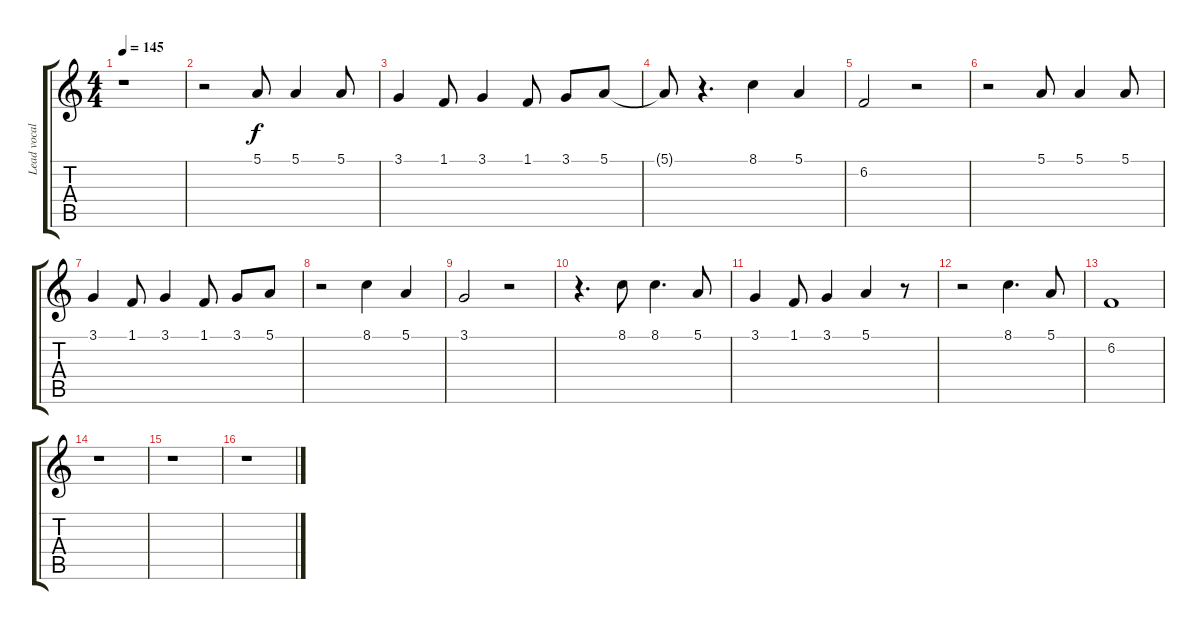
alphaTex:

\track ("Lead vocal" "Lead vocal") {instrument accordion}
\staff {score tabs}
\tuning (E4 B3 G3 D3 A2 E2) {hide}
\ts (4 4)
\tempo 145
\clef g2
\ks c
r.1{dy f} |
r.2 5.1.8 5.1.4 5.1.8 |
3.1.4 1.1.8 3.1.4 1.1.8 3.1.8 5.1.8 |
5.1{t}.8 r.4{d} 8.1.4 5.1.4 |
6.2.2 r.2 |
r.2 5.1.8 5.1.4 5.1.8 |
3.1.4 1.1.8 3.1.4 1.1.8 3.1.8 5.1.8 |
r.2 8.1.4 5.1.4 |
3.1.2 r.2 |
r.4{d} 8.1.8 8.1.4{d} 5.1.8 |
3.1.4 1.1.8 3.1.4 5.1.4 r.8 |
r.2 8.1.4{d} 5.1.8 |
6.2.1 |
r.1 |
r.1 |
r.1
